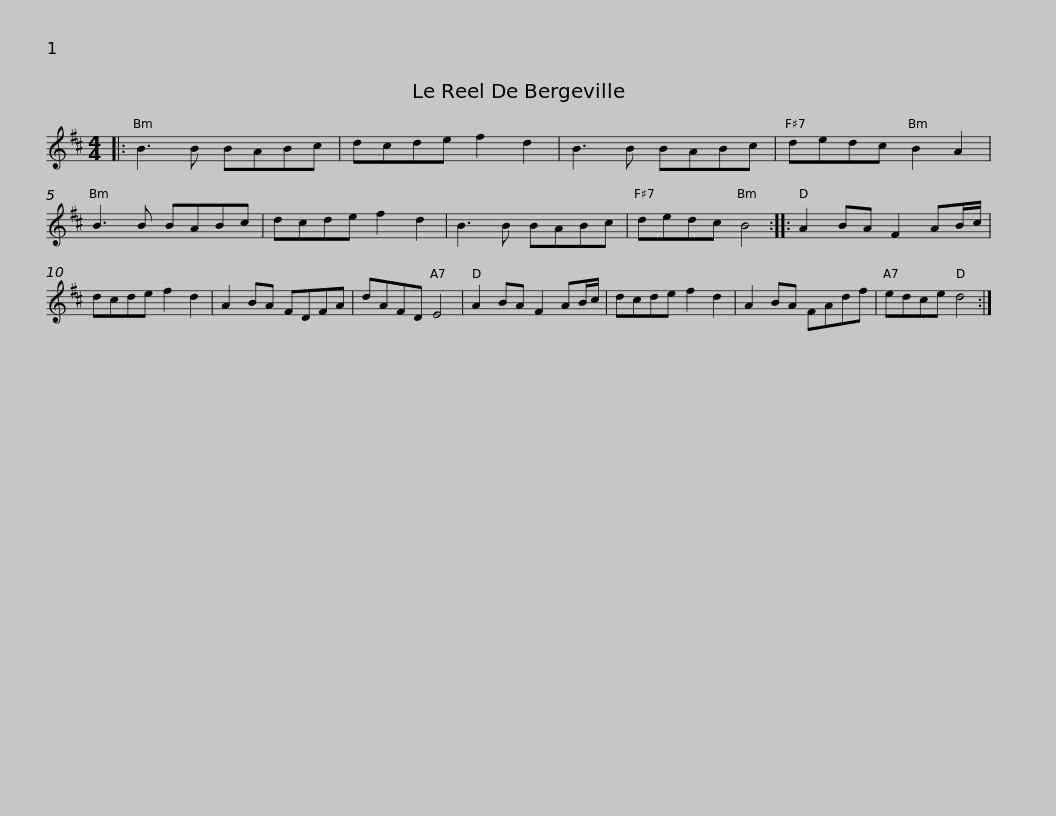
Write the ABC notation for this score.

X:1
L:1/8
M:4/4
I:linebreak $
K:Bmin
V:1 treble
V:1
|: B3 B BABc | dcde f2 d2 | B3 B BABc | dedc B2 A2 | B3 B BABc | %5
 dcde f2 d2 |$ B3 B BABc | dedc B4 :: A2 BA F2 AB/c/ | dcde f2 d2 | %10
 A2 BA FDFA | dAFD E4 |$ A2 BA F2 AB/c/ | dcde f2 d2 | A2 BA FAdf | %15
 edce d4 :| %16
